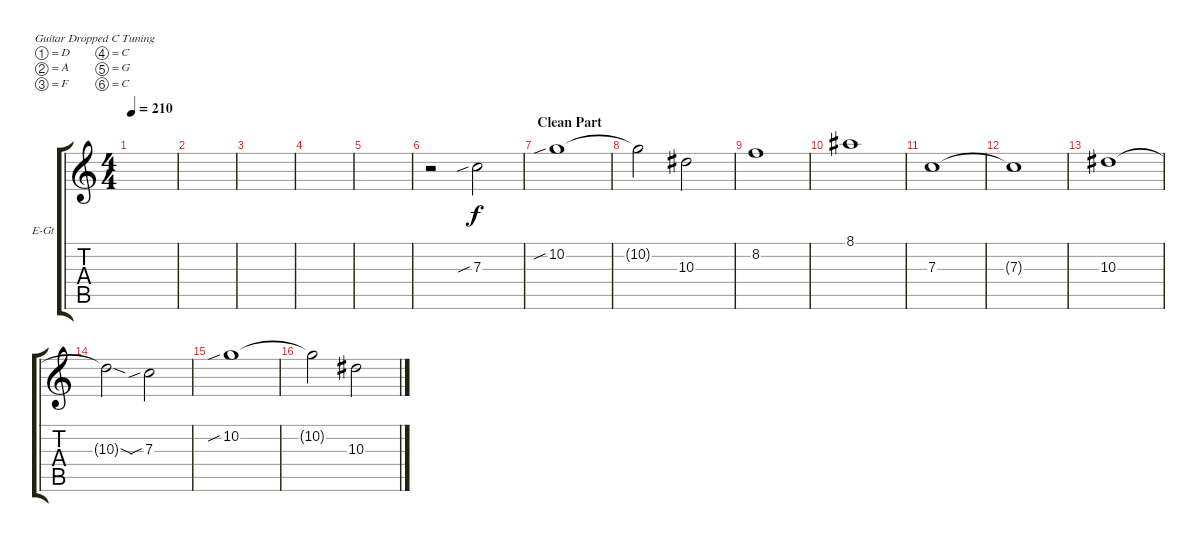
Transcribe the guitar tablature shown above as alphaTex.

\defaultSystemsLayout 4
\bracketExtendMode groupsimilarinstruments
\firstSystemTrackNameOrientation horizontal
\otherSystemsTrackNameOrientation horizontal
\track ("Clean Leads" "E-Gt") {instrument electricguitarclean}
\staff {score tabs}
\tuning (D4 A3 F3 C3 G2 C2)
\ts (4 4)
\tempo 210
\clef g2
\scale
0.333333
\ks c
|
\scale
0.333333 |
\scale
0.333333 |
\scale
0.333333 |
\scale
0.333333 |
r.2 7.3{sib}.2 |
\section ("" "Clean Part")
10.2{sib}.1 |
10.2{t}.2 10.3.2 |
8.2.1 |
8.1.1 |
7.3.1 |
7.3{t}.1 |
10.3.1 |
10.3{sod t}.2 7.3{sib}.2 |
10.2{sib}.1 |
10.2{t}.2 10.3.2
